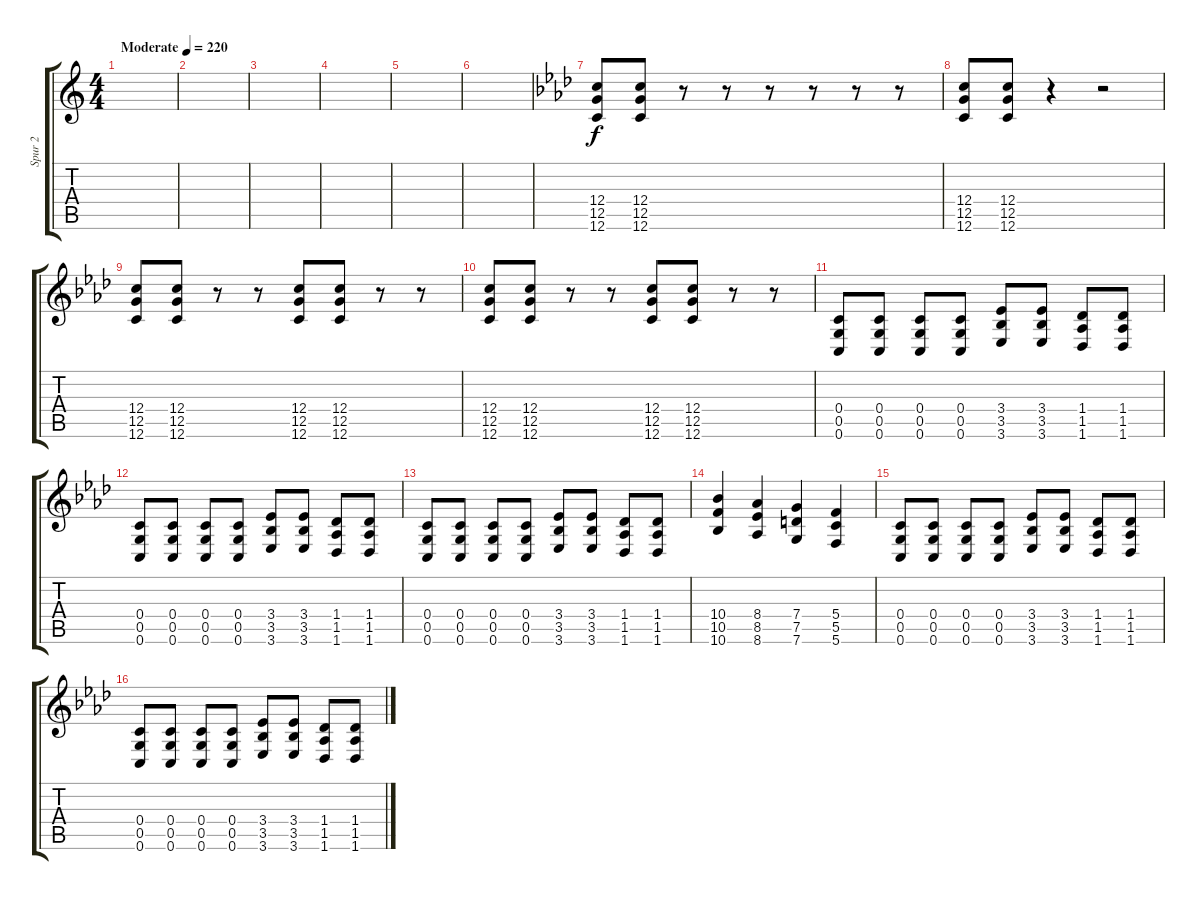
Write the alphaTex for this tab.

\track ("Spur 2" "Spur 2") {instrument distortionguitar}
\staff {score tabs}
\tuning (D4 A3 F3 C3 G2 C2) {hide}
\ts (4 4)
\tempo (220 "Moderate")
\clef g2
\ks c
|
|
|
|
|
|
\ks fminor
(12.4 12.5 12.6).8 (12.4 12.5 12.6).8 r.8 r.8 r.8 r.8 r.8 r.8 |
(12.4 12.5 12.6).8 (12.4 12.5 12.6).8 r.4 r.2 |
(12.4 12.5 12.6).8 (12.4 12.5 12.6).8 r.8 r.8 (12.4 12.5 12.6).8 (12.4 12.5 12.6).8 r.8 r.8 |
(12.4 12.5 12.6).8 (12.4 12.5 12.6).8 r.8 r.8 (12.4 12.5 12.6).8 (12.4 12.5 12.6).8 r.8 r.8 |
(0.4 0.5 0.6).8 (0.4 0.5 0.6).8 (0.4 0.5 0.6).8 (0.4 0.5 0.6).8 (3.4 3.5 3.6).8 (3.4 3.5 3.6).8 (1.4 1.5 1.6).8 (1.4 1.5 1.6).8 |
(0.4 0.5 0.6).8 (0.4 0.5 0.6).8 (0.4 0.5 0.6).8 (0.4 0.5 0.6).8 (3.4 3.5 3.6).8 (3.4 3.5 3.6).8 (1.4 1.5 1.6).8 (1.4 1.5 1.6).8 |
(0.4 0.5 0.6).8 (0.4 0.5 0.6).8 (0.4 0.5 0.6).8 (0.4 0.5 0.6).8 (3.4 3.5 3.6).8 (3.4 3.5 3.6).8 (1.4 1.5 1.6).8 (1.4 1.5 1.6).8 |
(10.4 10.5 10.6).4 (8.4 8.5 8.6).4 (7.4 7.5 7.6).4 (5.4 5.5 5.6).4 |
(0.4 0.5 0.6).8 (0.4 0.5 0.6).8 (0.4 0.5 0.6).8 (0.4 0.5 0.6).8 (3.4 3.5 3.6).8 (3.4 3.5 3.6).8 (1.4 1.5 1.6).8 (1.4 1.5 1.6).8 |
(0.4 0.5 0.6).8 (0.4 0.5 0.6).8 (0.4 0.5 0.6).8 (0.4 0.5 0.6).8 (3.4 3.5 3.6).8 (3.4 3.5 3.6).8 (1.4 1.5 1.6).8 (1.4 1.5 1.6).8
